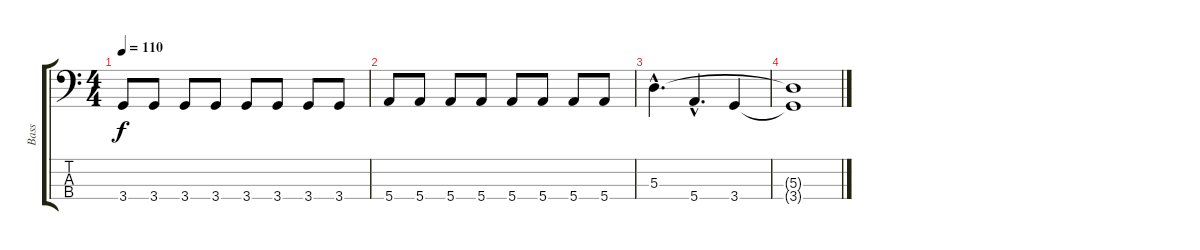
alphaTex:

\track ("Bass" "Bass") {instrument electricbassfinger}
\staff {score tabs}
\tuning (G2 D2 A1 E1) {hide}
\ts (4 4)
\tempo 110
\clef f4
\ks c
3.4.8{dy f} 3.4.8 3.4.8 3.4.8 3.4.8 3.4.8 3.4.8 3.4.8 |
5.4.8 5.4.8 5.4.8 5.4.8 5.4.8 5.4.8 5.4.8 5.4.8 |
5.3{hac}.4{d} 5.4{hac}.4{d} 3.4.4 |
(5.3{t} 3.4{t}).1
